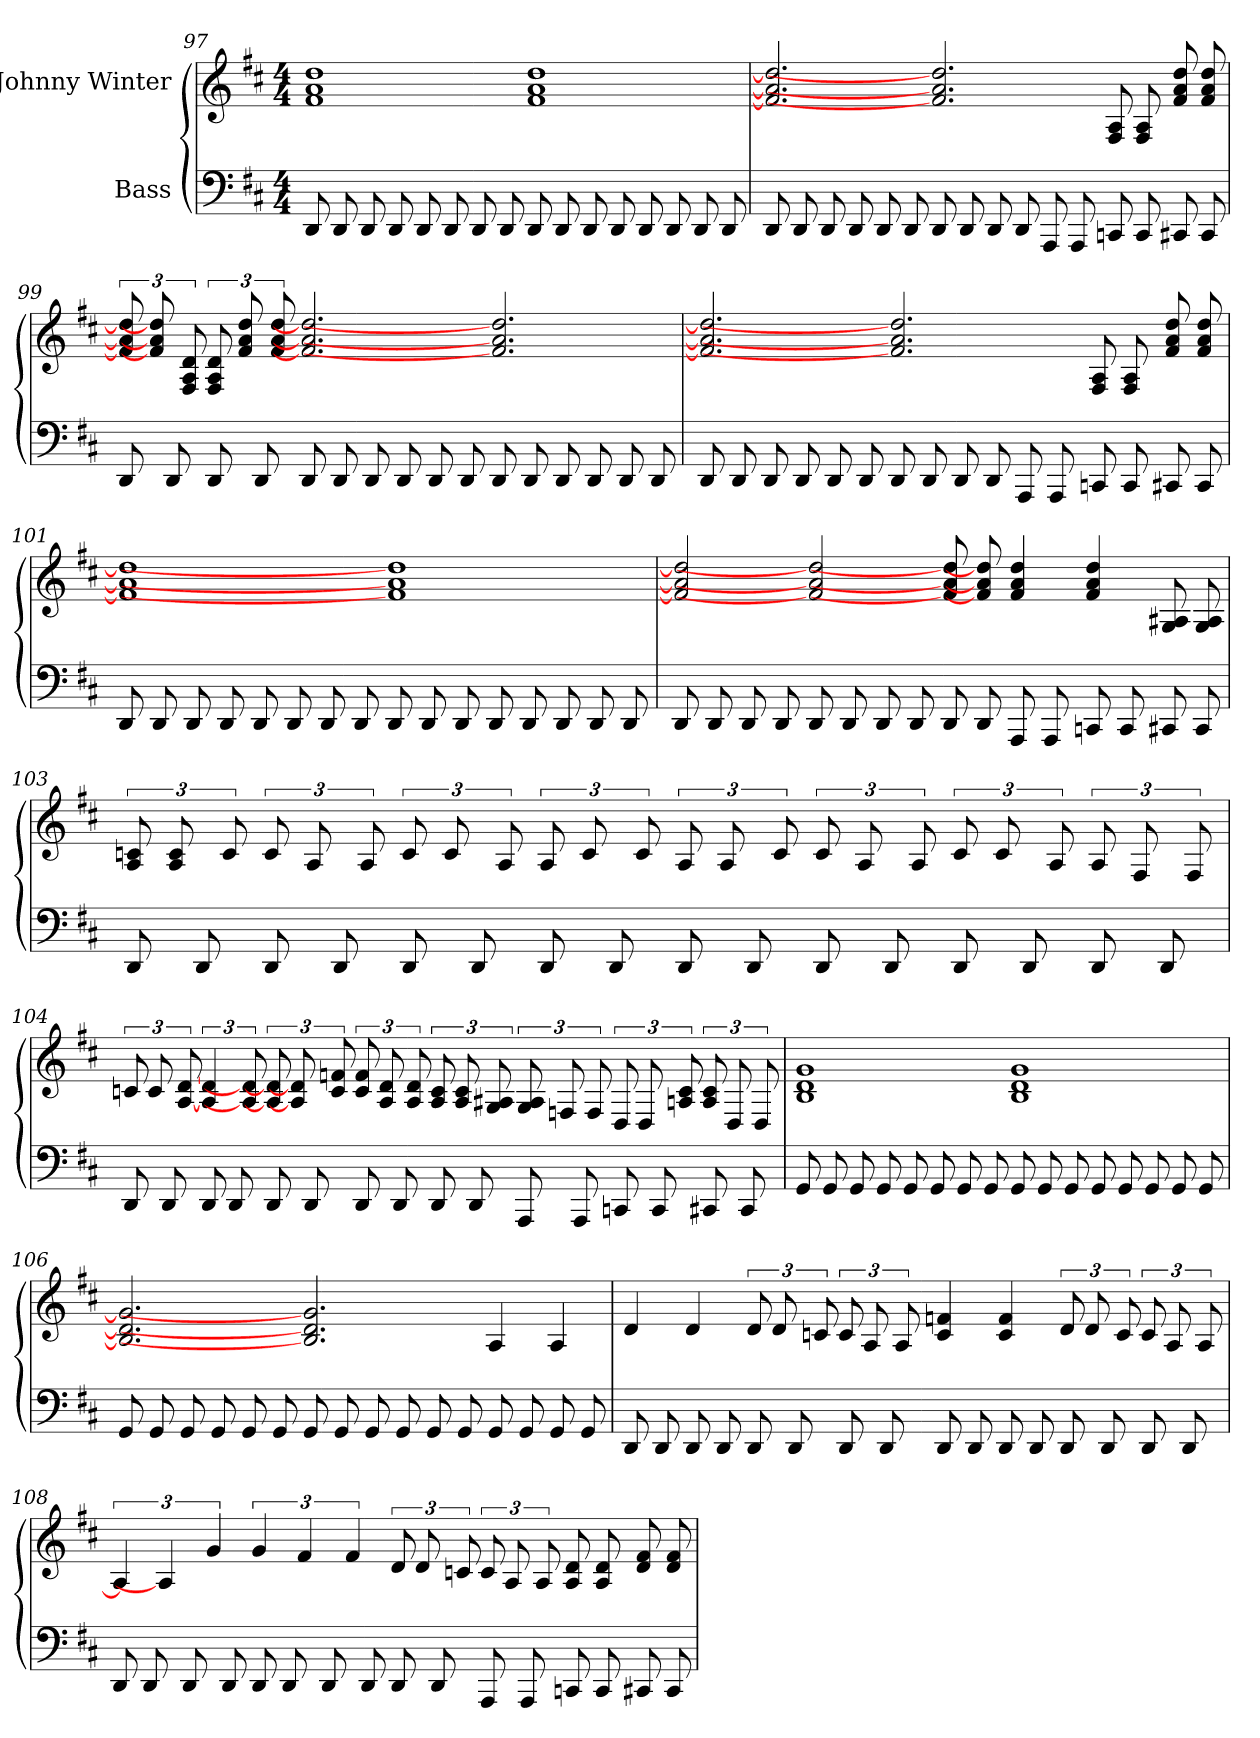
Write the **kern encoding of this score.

**kern	**kern
*part2	*part1
*staff2	*staff1
*I"Bass	*I"Johnny Winter
*	*
*k[f#c#]	*k[f#c#]
*M4/4	*M4/4
=97	=97
8DD	1dd 1a 1f#
8DD	.
8DD	.
8DD	.
8DD	.
8DD	.
8DD	.
8DD	.
8DD	1dd 1a 1f#
8DD	.
8DD	.
8DD	.
8DD	.
8DD	.
8DD	.
8DD	.
=98	=98
8DD	2.dd] 2.a] 2.f#]
8DD	.
8DD	.
8DD	.
8DD	.
8DD	.
8DD	2.dd] 2.a] 2.f#]
8DD	.
8DD	.
8DD	.
8AAA	.
8AAA	.
8CC	8A 8F#
8CC	8A 8F#
8CC#	8dd 8a 8f#
8CC#	8dd 8a 8f#
=99	=99
8DD	12dd] 12a] 12f#]
.	12dd] 12a] 12f#]
8DD	.
.	12d 12A 12F#
8DD	12d 12A 12F#
.	12dd 12a 12f#
8DD	.
.	12dd 12a 12f#
8DD	2.dd] 2.a] 2.f#]
8DD	.
8DD	.
8DD	.
8DD	.
8DD	.
8DD	2.dd] 2.a] 2.f#]
8DD	.
8DD	.
8DD	.
8DD	.
8DD	.
=100	=100
8DD	2.dd] 2.a] 2.f#]
8DD	.
8DD	.
8DD	.
8DD	.
8DD	.
8DD	2.dd] 2.a] 2.f#]
8DD	.
8DD	.
8DD	.
8AAA	.
8AAA	.
8CC	8A 8F#
8CC	8A 8F#
8CC#	8dd 8a 8f#
8CC#	8dd 8a 8f#
=101	=101
8DD	1dd] 1a] 1f#]
8DD	.
8DD	.
8DD	.
8DD	.
8DD	.
8DD	.
8DD	.
8DD	1dd] 1a] 1f#]
8DD	.
8DD	.
8DD	.
8DD	.
8DD	.
8DD	.
8DD	.
=102	=102
8DD	2dd] 2a] 2f#]
8DD	.
8DD	.
8DD	.
8DD	2dd] 2a] 2f#]
8DD	.
8DD	.
8DD	.
8DD	8dd] 8a] 8f#]
8DD	8dd] 8a] 8f#]
8AAA	4dd 4a 4f#
8AAA	.
8CC	4dd 4a 4f#
8CC	.
8CC#	8A# 8G
8CC#	8A# 8G
=103	=103
8DD	12c 12A
.	12c 12A
8DD	.
.	12c
8DD	12c
.	12A
8DD	.
.	12A
8DD	12c
.	12c
8DD	.
.	12A
8DD	12A
.	12c
8DD	.
.	12c
8DD	12A
.	12A
8DD	.
.	12c
8DD	12c
.	12A
8DD	.
.	12A
8DD	12c
.	12c
8DD	.
.	12A
8DD	12A
.	12F#
8DD	.
.	12F#
=104	=104
8DD	12c
.	12c
8DD	.
.	[12d [12A
8DD	6d 6A
8DD	.
.	12d] 12A]
8DD	12d] 12A]
.	12d] 12A]
8DD	.
.	12f 12c
8DD	12f 12c
.	12d 12A
8DD	.
.	12d 12A
8DD	12c 12A
.	12c 12A
8DD	.
.	12A# 12G
8AAA	12A# 12G
.	12F
8AAA	.
.	12F
8CC	12D
.	12D
8CC	.
.	12c 12A
8CC#	12c 12A
.	12D
8CC#	.
.	12D
=105	=105
8GG	1g 1d 1B
8GG	.
8GG	.
8GG	.
8GG	.
8GG	.
8GG	.
8GG	.
8GG	1g 1d 1B
8GG	.
8GG	.
8GG	.
8GG	.
8GG	.
8GG	.
8GG	.
=106	=106
8GG	2.g] 2.d] 2.B]
8GG	.
8GG	.
8GG	.
8GG	.
8GG	.
8GG	2.g] 2.d] 2.B]
8GG	.
8GG	.
8GG	.
8GG	.
8GG	.
8GG	4A
8GG	.
8GG	4A
8GG	.
=107	=107
8DD	4d
8DD	.
8DD	4d
8DD	.
8DD	12d
.	12d
8DD	.
.	12c
8DD	12c
.	12A
8DD	.
.	12A
8DD	4f 4c
8DD	.
8DD	4f 4c
8DD	.
8DD	12d
.	12d
8DD	.
.	12c
8DD	12c
.	12A
8DD	.
.	12A
=108	=108
8DD	6A]
8DD	.
.	6A]
8DD	.
.	6g
8DD	.
8DD	6g
8DD	.
.	6f#
8DD	.
.	6f#
8DD	.
8DD	12d
.	12d
8DD	.
.	12c
8AAA	12c
.	12A
8AAA	.
.	12A
8CC	8d 8A
8CC	8d 8A
8CC#	8d 8f#
8CC#	8d 8f#
=	=
*-	*-
